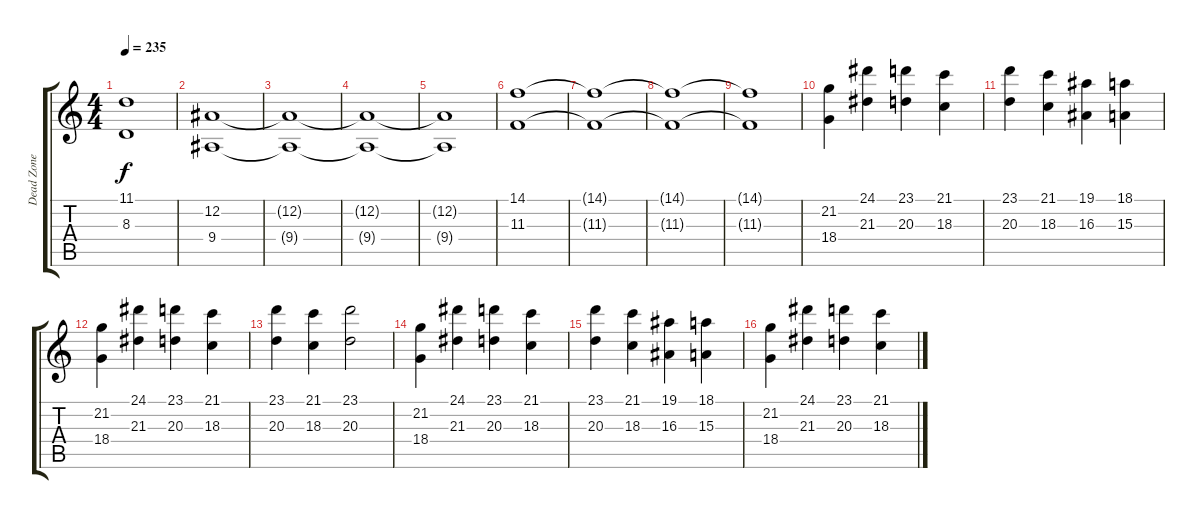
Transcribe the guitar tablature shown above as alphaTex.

\track ("Dead Zone" "Dead Zone") {instrument stringensemble1}
\staff {score tabs}
\tuning (Eb4 Bb3 Gb3 Db3 Ab2 Eb2) {hide}
\ts (4 4)
\tempo 235
\clef g2
\ks c
(11.1{t} 8.3{t}).1{dy f} |
(12.2 9.4).1 |
(12.2{t} 9.4{t}).1 |
(12.2{t} 9.4{t}).1 |
(12.2{t} 9.4{t}).1 |
(14.1 11.3).1 |
(14.1{t} 11.3{t}).1 |
(14.1{t} 11.3{t}).1 |
(14.1{t} 11.3{t}).1 |
(21.2 18.4).4{volume 16} (24.1 21.3).4 (23.1 20.3).4 (21.1 18.3).4 |
(23.1 20.3).4 (21.1 18.3).4 (19.1 16.3).4 (18.1 15.3).4 |
(21.2 18.4).4 (24.1 21.3).4 (23.1 20.3).4 (21.1 18.3).4 |
(23.1 20.3).4 (21.1 18.3).4 (23.1 20.3).2 |
(21.2 18.4).4 (24.1 21.3).4 (23.1 20.3).4 (21.1 18.3).4 |
(23.1 20.3).4 (21.1 18.3).4 (19.1 16.3).4 (18.1 15.3).4 |
(21.2 18.4).4 (24.1 21.3).4 (23.1 20.3).4 (21.1 18.3).4
